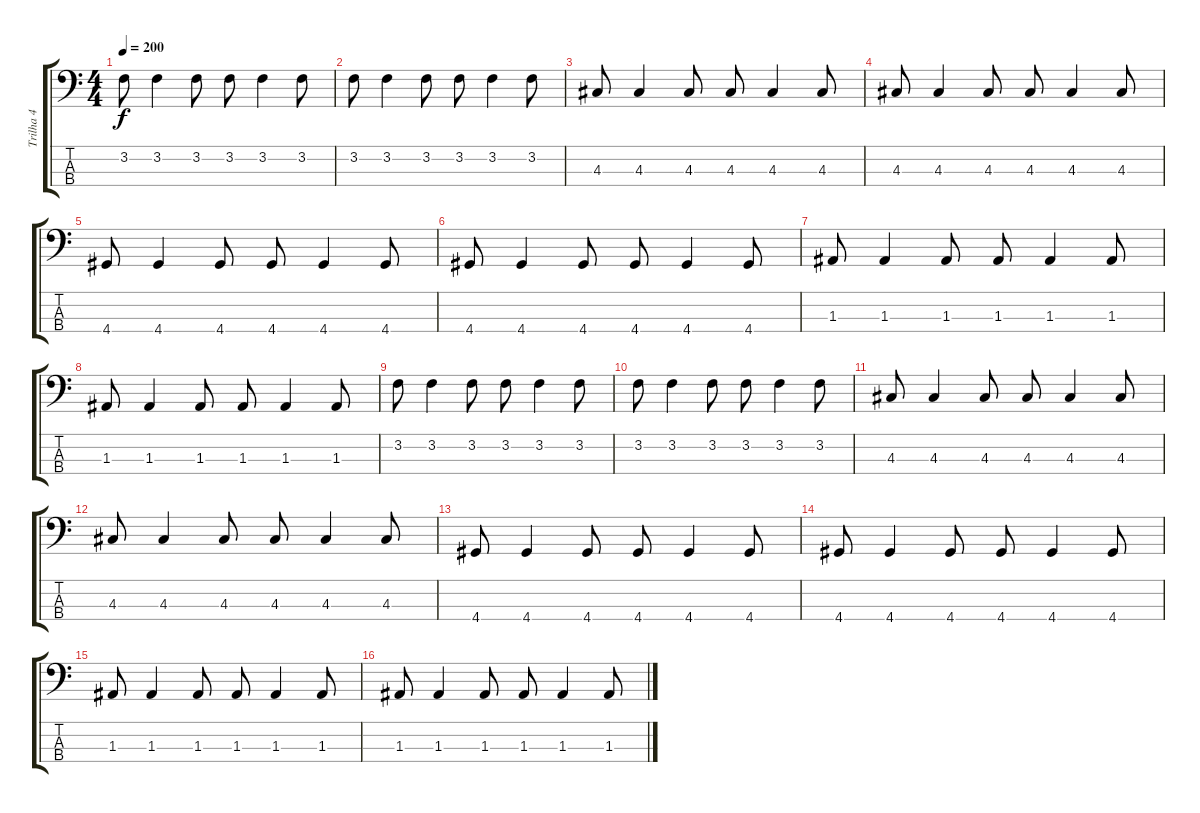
\track ("Trilha 4" "Trilha 4") {instrument electricbasspick}
\staff {score tabs}
\tuning (G2 D2 A1 E1) {hide}
\ts (4 4)
\tempo 200
\clef f4
\ks c
3.2.8{dy f instrument electricbasspick} 3.2.4 3.2.8 3.2.8 3.2.4 3.2.8 |
3.2.8 3.2.4 3.2.8 3.2.8 3.2.4 3.2.8 |
4.3.8 4.3.4 4.3.8 4.3.8 4.3.4 4.3.8 |
4.3.8 4.3.4 4.3.8 4.3.8 4.3.4 4.3.8 |
4.4.8 4.4.4 4.4.8 4.4.8 4.4.4 4.4.8 |
4.4.8 4.4.4 4.4.8 4.4.8 4.4.4 4.4.8 |
1.3.8 1.3.4 1.3.8 1.3.8 1.3.4 1.3.8 |
1.3.8 1.3.4 1.3.8 1.3.8 1.3.4 1.3.8 |
3.2.8 3.2.4 3.2.8 3.2.8 3.2.4 3.2.8 |
3.2.8 3.2.4 3.2.8 3.2.8 3.2.4 3.2.8 |
4.3.8 4.3.4 4.3.8 4.3.8 4.3.4 4.3.8 |
4.3.8 4.3.4 4.3.8 4.3.8 4.3.4 4.3.8 |
4.4.8 4.4.4 4.4.8 4.4.8 4.4.4 4.4.8 |
4.4.8 4.4.4 4.4.8 4.4.8 4.4.4 4.4.8 |
1.3.8 1.3.4 1.3.8 1.3.8 1.3.4 1.3.8 |
1.3.8 1.3.4 1.3.8 1.3.8 1.3.4 1.3.8
